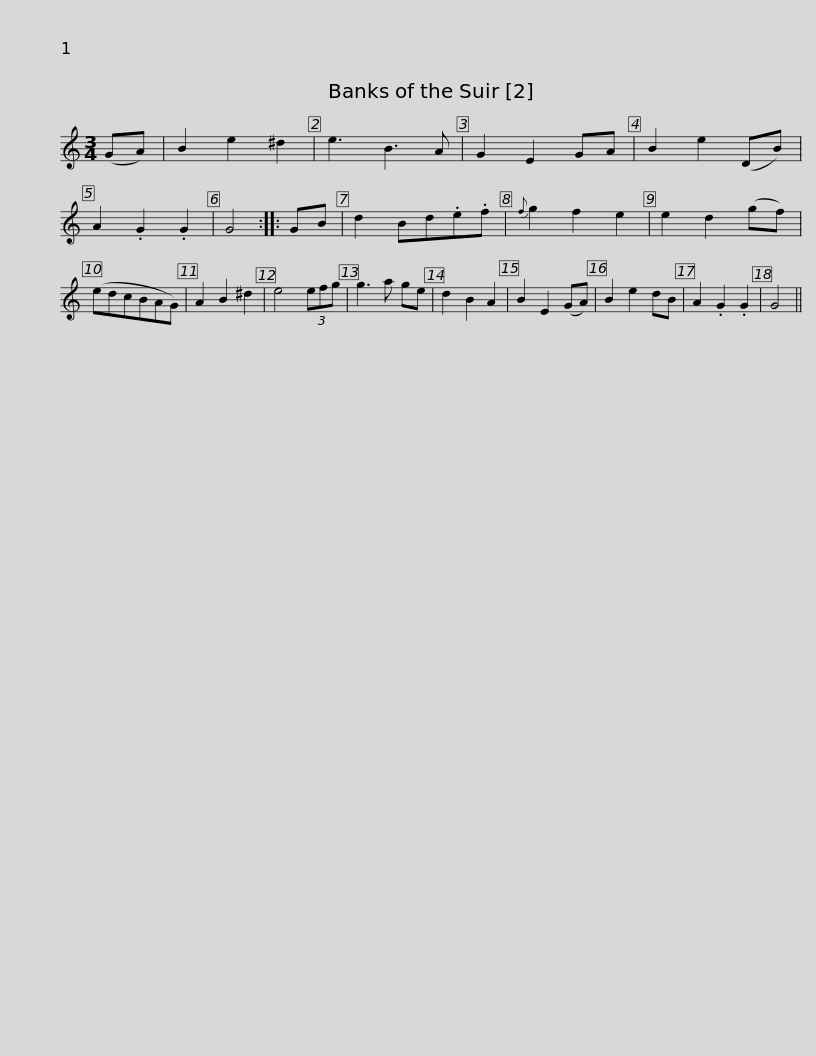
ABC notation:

X:1
L:1/8
M:3/4
I:linebreak $
K:C
V:1 treble
V:1
 (GA) | B2 e2 ^d2 | e3 B3 A | G2 E2 GA | B2 e2 (DB) | %5
 A2 .G2 .G2 | G4 :: GB | d2 Bd.e.f |{f} g2 f2 e2 | %10
 e2 d2 (gf) |$ (edcBAG) | A2 B2 ^d2 | e4 (3efg | g3 a ge | %15
 d2 B2 A2 | B2 E2 (GA) | B2 e2 dB | A2 .G2 .G2 | G4 || %20
